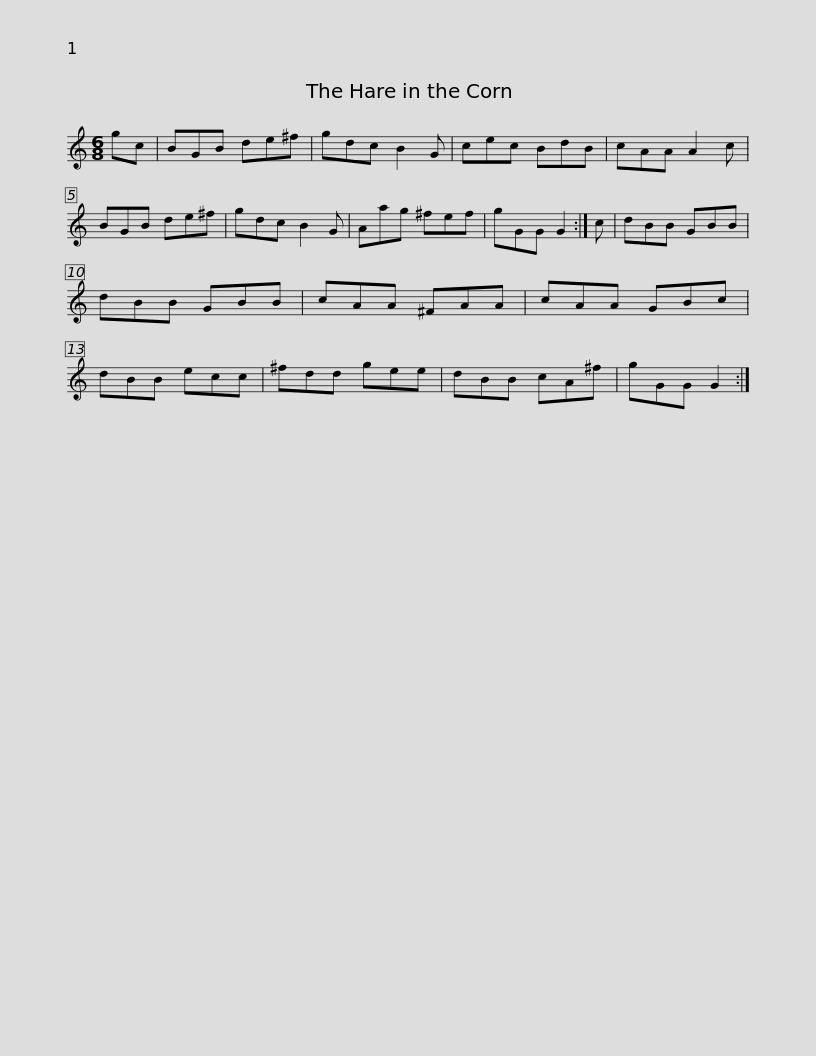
X:1
L:1/8
M:6/8
I:linebreak $
K:C
V:1 treble
V:1
 gc | BGB de^f | gdc B2 G | cec BdB | cAA A2 c | %5
 BGB de^f | gdc B2 G | Aag ^fef |$ gGG G2 :| c | %10
 dBB GBB | dBB GBB | cAA ^FAA | cAA GBc | dBB ecc | %15
 ^fdd gee |$ dBB cA^f | gGG G2 :| %18
